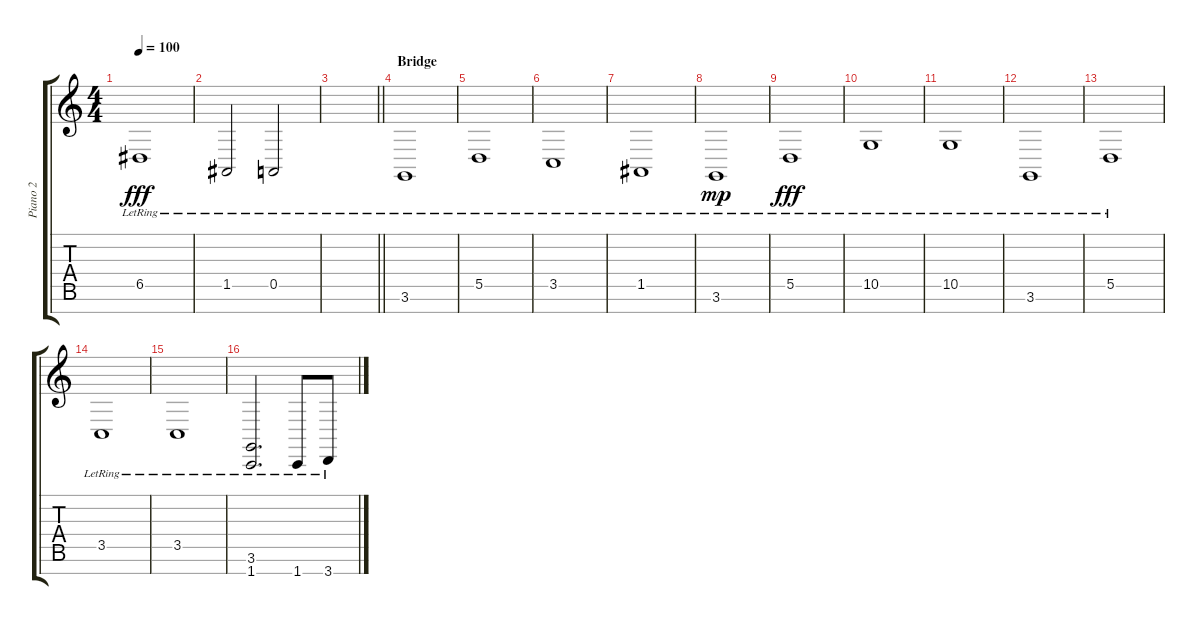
\track ("Piano 2" "Piano 2") {instrument acousticgrandpiano}
\staff {score tabs}
\tuning (E4 B3 G3 D3 A2 E2 B1) {hide}
\ts (4 4)
\tempo 100
\clef g2
\ks c
6.5{lr}.1{dy fff} |
1.5{lr}.2 0.5{lr}.2 |
\barLineRight lightlight
|
\section ("" "Bridge")
3.6{lr}.1 |
5.5{lr}.1 |
3.5{lr}.1 |
1.5{lr}.1 |
3.6{lr}.1{dy mp} |
5.5{lr}.1{dy fff} |
10.5{lr}.1 |
10.5{lr}.1 |
3.6{lr}.1 |
5.5{lr}.1 |
3.5{lr}.1 |
3.5{lr}.1 |
(3.6{lr} 1.7{lr}).2{d} 1.7{lr}.8 3.7{lr}.8
